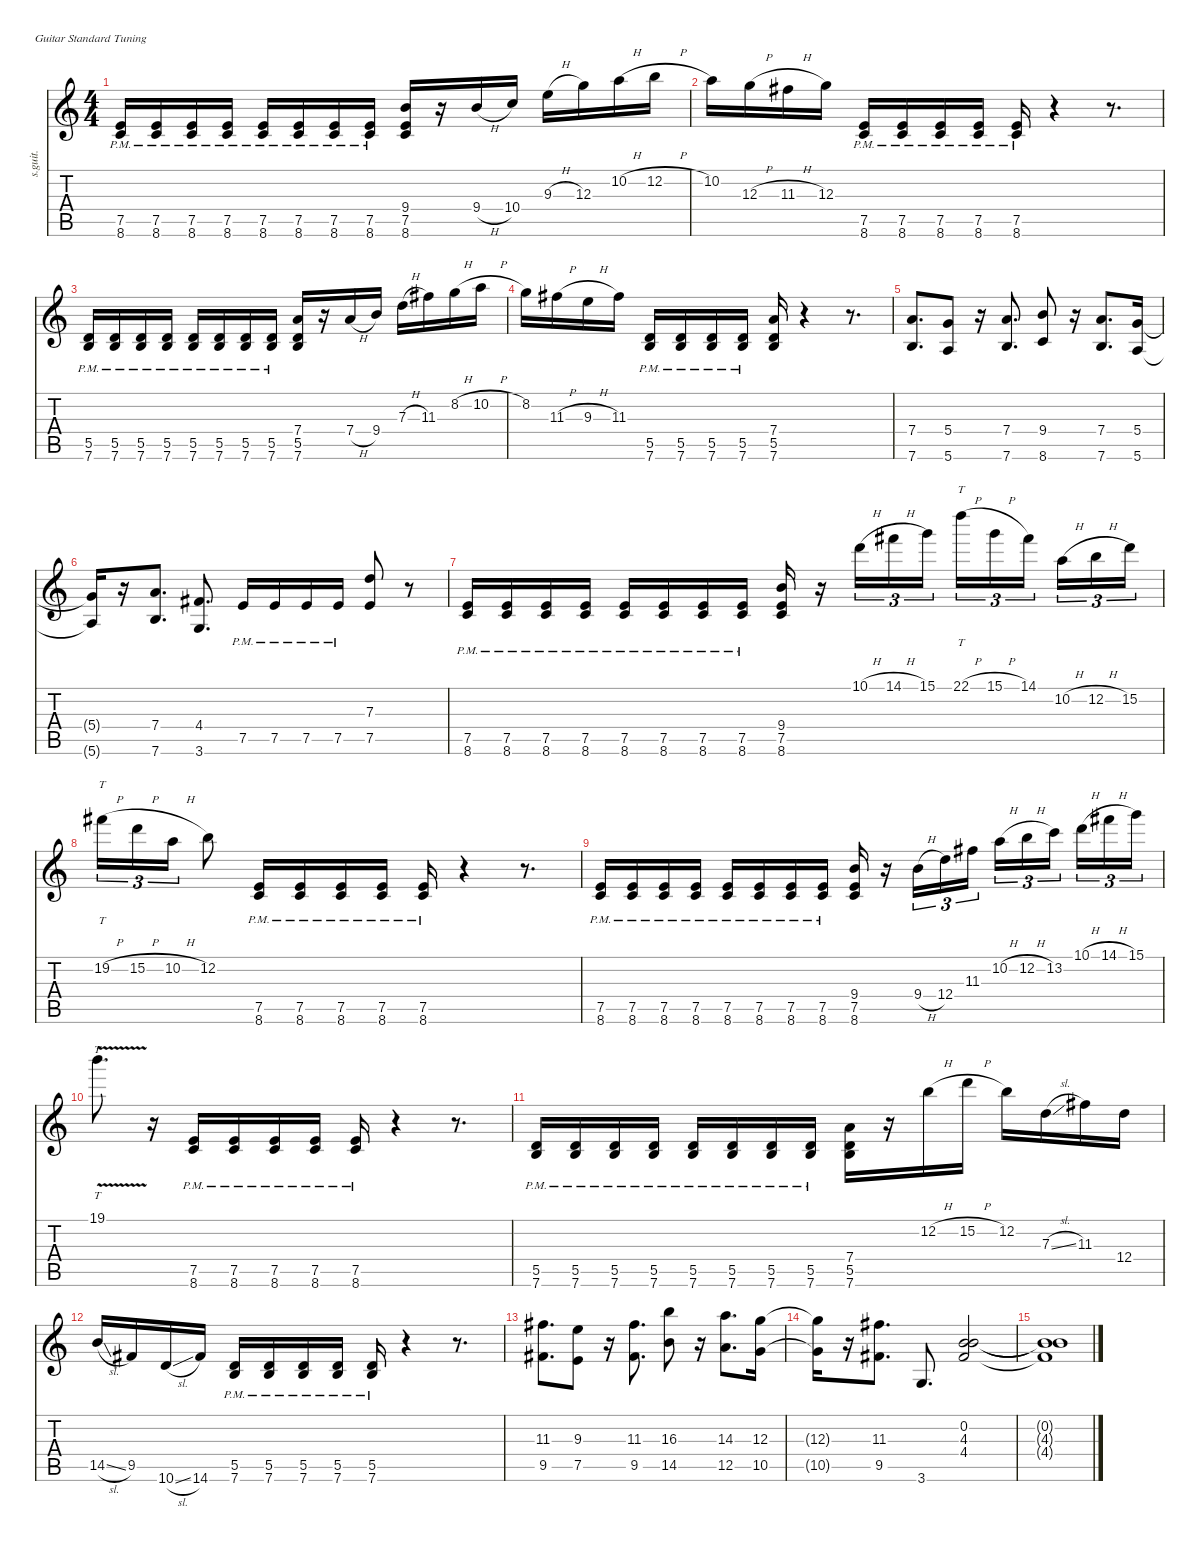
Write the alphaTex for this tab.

\defaultSystemsLayout 4
\hideDynamics
\bracketExtendMode nobrackets
\track ("Erick" "s.guit.") {instrument distortionguitar}
\staff {score tabs}
\tuning (E4 B3 G3 D3 A2 E2)
\ts (4 4)
\tempo (108 hide)
\clef g2
\ks c
(7.5{pm} 8.6{pm}).16{dy f} (7.5{pm} 8.6{pm}).16 (7.5{pm} 8.6{pm}).16 (7.5{pm} 8.6{pm}).16 (7.5{pm} 8.6{pm}).16 (7.5{pm} 8.6{pm}).16 (7.5{pm} 8.6{pm}).16 (7.5{pm} 8.6{pm}).16 (9.4 7.5 8.6).16 r.16 9.4{h}.16 10.4.16 9.3{h}.16 12.3.16 10.2{h}.16 12.2{h}.16 |
10.2.16 12.3{h}.16 11.3{h acc #}.16 12.3.16 (7.5{pm} 8.6{pm}).16 (7.5{pm} 8.6{pm}).16 (7.5{pm} 8.6{pm}).16 (7.5{pm} 8.6{pm}).16 (7.5{pm} 8.6{pm}).16 r.4 r.8{d} |
(5.5{pm} 7.6{pm}).16 (5.5{pm} 7.6{pm}).16 (5.5{pm} 7.6{pm}).16 (5.5{pm} 7.6{pm}).16 (5.5{pm} 7.6{pm}).16 (5.5{pm} 7.6{pm}).16 (5.5{pm} 7.6{pm}).16 (5.5{pm} 7.6{pm}).16 (7.4 5.5 7.6).16 r.16 7.4{h}.16 9.4.16 7.3{h}.16 11.3{acc #}.16 8.2{h}.16 10.2{h}.16 |
8.2.16 11.3{h acc #}.16 9.3{h}.16 11.3{acc #}.16 (5.5{pm} 7.6{pm}).16 (5.5{pm} 7.6{pm}).16 (5.5{pm} 7.6{pm}).16 (5.5{pm} 7.6{pm}).16 (7.4 5.5 7.6).16 r.4 r.8{d} |
(7.4 7.6).8{d} (5.4 5.6).8 r.16 (7.4 7.6).8{d} (9.4 8.6).8 r.16 (7.4 7.6).8{d} (5.4 5.6).16 |
(5.4{t} 5.6{t}).16 r.16 (7.4 7.6).8{d} (4.4{acc #} 3.6).8{d} 7.5{pm}.16 7.5{pm}.16 7.5{pm}.16 7.5{pm}.16 (7.3 7.5).8 r.8 |
(7.5{pm} 8.6{pm}).16 (7.5{pm} 8.6{pm}).16 (7.5{pm} 8.6{pm}).16 (7.5{pm} 8.6{pm}).16 (7.5{pm} 8.6{pm}).16 (7.5{pm} 8.6{pm}).16 (7.5{pm} 8.6{pm}).16 (7.5{pm} 8.6{pm}).16 (9.4 7.5 8.6).16 r.16 10.1{h}.16{tu (3 2)} 14.1{h acc #}.16{tu (3 2)} 15.1.16{tu (3 2)} 22.1{h}.16{tt tu (3 2)} 15.1{h}.16{tu (3 2)} 14.1{acc #}.16{tu (3 2)} 10.2{h}.16{tu (3 2)} 12.2{h}.16{tu (3 2)} 15.2.16{tu (3 2)} |
19.2{h acc #}.16{tt tu (3 2)} 15.2{h}.16{tu (3 2)} 10.2{h}.16{tu (3 2)} 12.2.8 (7.5{pm} 8.6{pm}).16 (7.5{pm} 8.6{pm}).16 (7.5{pm} 8.6{pm}).16 (7.5{pm} 8.6{pm}).16 (7.5{pm} 8.6{pm}).16 r.4 r.8{d} |
(7.5{pm} 8.6{pm}).16 (7.5{pm} 8.6{pm}).16 (7.5{pm} 8.6{pm}).16 (7.5{pm} 8.6{pm}).16 (7.5{pm} 8.6{pm}).16 (7.5{pm} 8.6{pm}).16 (7.5{pm} 8.6{pm}).16 (7.5{pm} 8.6{pm}).16 (9.4 7.5 8.6).16 r.16 9.4{h}.16{tu (3 2)} 12.4.16{tu (3 2)} 11.3{acc #}.16{tu (3 2)} 10.2{h}.16{tu (3 2)} 12.2{h}.16{tu (3 2)} 13.2.16{tu (3 2)} 10.1{h}.16{tu (3 2)} 14.1{h acc #}.16{tu (3 2)} 15.1.16{tu (3 2)} |
19.1{v}.8{tt d} r.16 (7.5{pm} 8.6{pm}).16 (7.5{pm} 8.6{pm}).16 (7.5{pm} 8.6{pm}).16 (7.5{pm} 8.6{pm}).16 (7.5{pm} 8.6{pm}).16 r.4 r.8{d} |
(5.5{pm} 7.6{pm}).16 (5.5{pm} 7.6{pm}).16 (5.5{pm} 7.6{pm}).16 (5.5{pm} 7.6{pm}).16 (5.5{pm} 7.6{pm}).16 (5.5{pm} 7.6{pm}).16 (5.5{pm} 7.6{pm}).16 (5.5{pm} 7.6{pm}).16 (7.4 5.5 7.6).16 r.16 12.2{h}.16 15.2{h}.16 12.2.16 7.3{sl}.16 11.3{acc #}.16 12.4.16 |
14.5{sl}.16 9.5{acc #}.16 10.6{sl}.16 14.6{acc #}.16 (5.5{pm} 7.6{pm}).16 (5.5{pm} 7.6{pm}).16 (5.5{pm} 7.6{pm}).16 (5.5{pm} 7.6{pm}).16 (5.5{pm} 7.6{pm}).16 r.4 r.8{d} |
(11.3{acc #} 9.5{acc #}).8{d} (9.3 7.5).8 r.16 (11.3{acc #} 9.5{acc #}).8{d} (16.3 14.5).8 r.16 (14.3 12.5).8{d} (12.3 10.5).16 |
(12.3{t} 10.5{t}).16 r.16 (11.3{acc #} 9.5{acc #}).8{d} 3.6.8{d} (0.2 4.3 4.4{acc #}).2 |
(0.2{t} 4.3{t} 4.4{t acc #}).1
